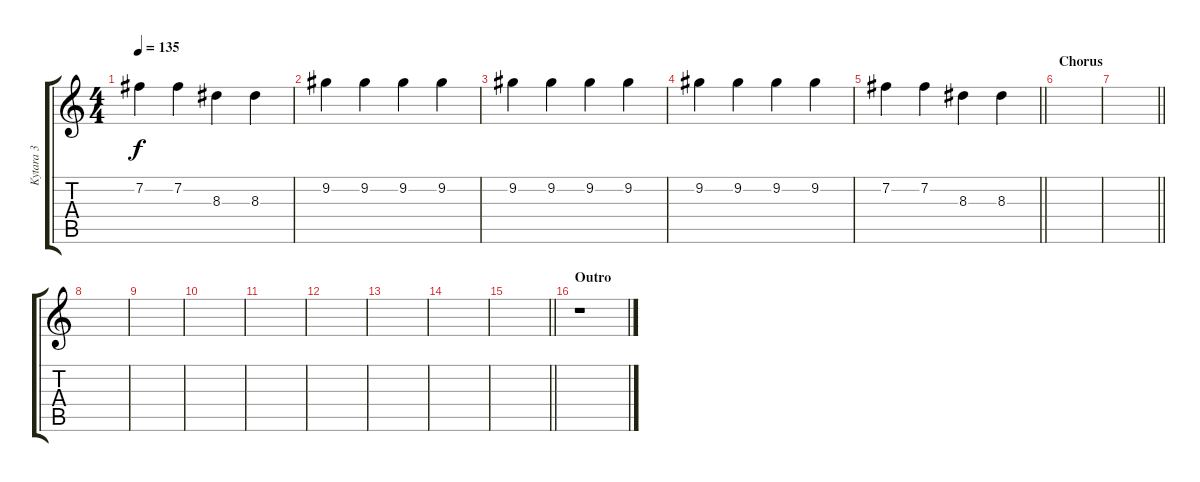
\track ("Kytara 3" "Kytara 3") {instrument electricguitarjazz}
\staff {score tabs}
\tuning (E4 B3 G3 D3 A2 E2) {hide}
\ts (4 4)
\tempo 135
\clef g2
\ks c
7.2.4{dy f} 7.2.4 8.3.4 8.3.4 |
9.2.4 9.2.4 9.2.4 9.2.4 |
9.2.4 9.2.4 9.2.4 9.2.4 |
9.2.4 9.2.4 9.2.4 9.2.4 |
\barLineRight lightlight
7.2.4 7.2.4 8.3.4 8.3.4 |
\section ("" "Chorus")
|
\barLineRight lightlight
|
\section ("" "")
|
|
|
|
|
|
|
\barLineRight lightlight
|
\section ("" "Outro")
r.1
